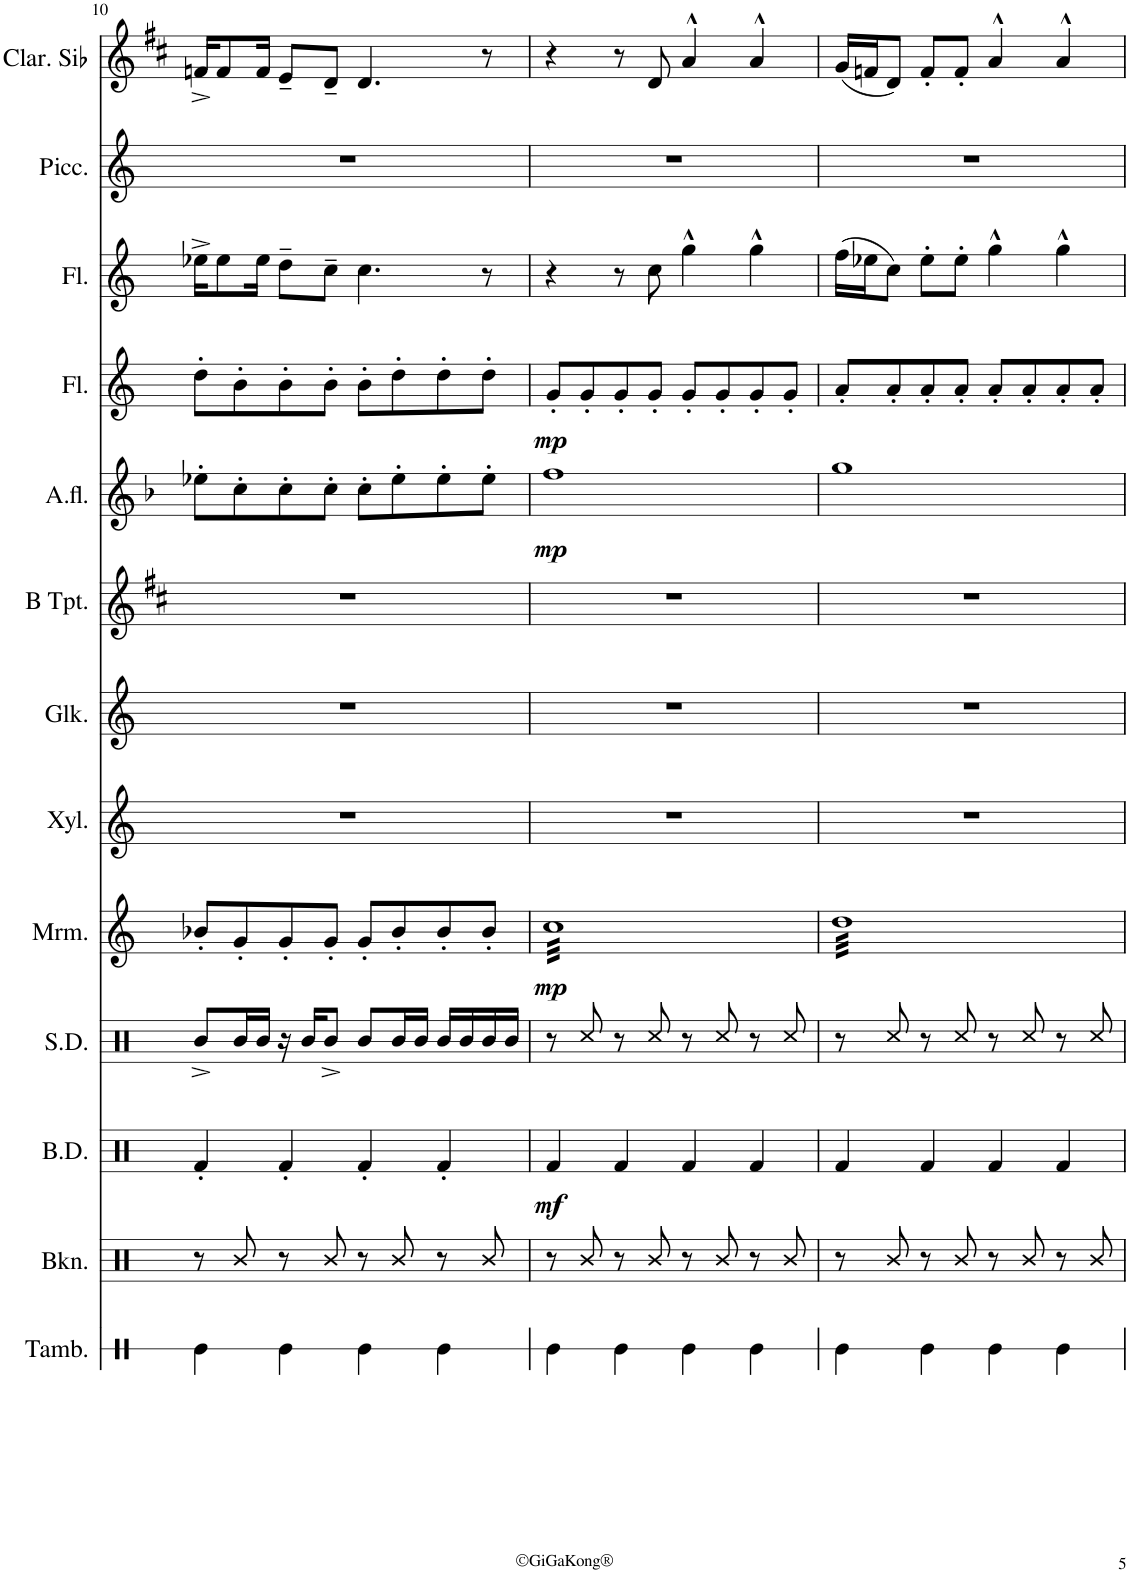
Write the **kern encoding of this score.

**kern	**kern	**kern	**dynam	**kern	**kern	**dynam	**kern	**kern	**kern	**kern	**dynam	**kern	**dynam	**kern	**kern	**kern
*part13	*part12	*part11	*part11	*part10	*part9	*part9	*part8	*part7	*part6	*part5	*part5	*part4	*part4	*part3	*part2	*part1
*staff13	*staff12	*staff11	*staff11	*staff10	*staff9	*staff9	*staff8	*staff7	*staff6	*staff5	*staff5	*staff4	*staff4	*staff3	*staff2	*staff1
*I"Tamburin	*I"Becken	*I"Bass Drums	*	*I"Snare Drum	*I"Marimba	*	*I"Xylophon	*I"Glockenspiel	*I"B Trompete	*I"Altflöte	*	*I"Flöte 2	*	*I"Flöte 1	*I"Piccoloflöte	*I"Clarinette en Sib
*I'Tamb.	*I'Bkn.	*I'B.D.	*	*I'S.D.	*I'Mrm.	*	*I'Xyl.	*I'Glk.	*I'B Tpt.	*I'A.fl.	*	*I'Fl.	*	*I'Fl.	*I'Picc.	*I'Clar. Sib
!!LO:PB:g=z
*clefX	*clefX	*clefX	*	*clefX	*clefG2	*	*clefG2	*clefG2	*clefG2	*clefG2	*	*clefG2	*	*clefG2	*clefG2	*clefG2
*	*	*	*	*	*	*	*Trd-7c-12	*Trd-14c-24	*Trd1c2	*Trd3c5	*	*	*	*	*Trd-7c-12	*Trd1c2
*k[]	*k[]	*k[]	*	*k[]	*k[]	*	*k[]	*k[]	*k[f#c#]	*k[b-]	*	*k[]	*	*k[]	*k[]	*k[f#c#]
*M4/4	*M4/4	*M4/4	*	*M4/4	*M4/4	*	*M4/4	*M4/4	*M4/4	*M4/4	*	*M4/4	*	*M4/4	*M4/4	*M4/4
=10	=10	=10	=10	=10	=10	=10	=10	=10	=10	=10	=10	=10	=10	=10	=10	=10
4Re\	8r	4Rf'/	.	8R^/L	8b-X'/L	.	1r	1r	1r	8ee-X'\L	.	8dd'\L	.	16ee-X^\KL	1r	16fn^/KL
.	.	.	.	.	.	.	.	.	.	.	.	.	.	8ee-\	.	8f/
.	8R/	.	.	16R/L	8g'/	.	.	.	.	8cc'\	.	8b'\	.	.	.	.
.	.	.	.	16R/JJ	.	.	.	.	.	.	.	.	.	16ee-\Jk	.	16f/Jk
4Re\	8r	4Rf'/	.	16r	8g'/	.	.	.	.	8cc'\	.	8b'\	.	8dd~\L	.	8e~/L
.	.	.	.	16R/KL	.	.	.	.	.	.	.	.	.	.	.	.
.	8R/	.	.	8R^/J	8g'/J	.	.	.	.	8cc'\J	.	8b'\J	.	8cc~\J	.	8d~/J
4Re\	8r	4Rf'/	.	8R/L	8g'/L	.	.	.	.	8cc'\L	.	8b'\L	.	4.cc\	.	4.d/
.	8R/	.	.	16R/L	8b-'/	.	.	.	.	8ee-'\	.	8dd'\	.	.	.	.
.	.	.	.	16R/JJ	.	.	.	.	.	.	.	.	.	.	.	.
4Re\	8r	4Rf'/	.	16R/LL	8b-'/	.	.	.	.	8ee-'\	.	8dd'\	.	.	.	.
.	.	.	.	16R/	.	.	.	.	.	.	.	.	.	.	.	.
.	8R/	.	.	16R/	8b-'/J	.	.	.	.	8ee-'\J	.	8dd'\J	.	8r	.	8r
.	.	.	.	16R/JJ	.	.	.	.	.	.	.	.	.	.	.	.
=11	=11	=11	=11	=11	=11	=11	=11	=11	=11	=11	=11	=11	=11	=11	=11	=11
!	!	!	!LO:DY:b	!	!	!LO:DY:b	!	!	!	!	!LO:DY:b	!	!LO:DY:b	!	!	!
*	*	*	*	*	*tremolo	*	*	*	*	*	*	*	*	*	*	*
4Re\	8r	4Rf/	mf	8r	32ccLLL	mp	1r	1r	1r	1ff	mp	8g'/L	mp	4r	1r	4r
.	.	.	.	.	32cc	.	.	.	.	.	.	.	.	.	.	.
.	.	.	.	.	32cc	.	.	.	.	.	.	.	.	.	.	.
.	.	.	.	.	32cc	.	.	.	.	.	.	.	.	.	.	.
.	8R/	.	.	8Rcc/	32cc	.	.	.	.	.	.	8g'/	.	.	.	.
.	.	.	.	.	32cc	.	.	.	.	.	.	.	.	.	.	.
.	.	.	.	.	32cc	.	.	.	.	.	.	.	.	.	.	.
.	.	.	.	.	32cc	.	.	.	.	.	.	.	.	.	.	.
4Re\	8r	4Rf/	.	8r	32cc	.	.	.	.	.	.	8g'/	.	8r	.	8r
.	.	.	.	.	32cc	.	.	.	.	.	.	.	.	.	.	.
.	.	.	.	.	32cc	.	.	.	.	.	.	.	.	.	.	.
.	.	.	.	.	32cc	.	.	.	.	.	.	.	.	.	.	.
.	8R/	.	.	8Rcc/	32cc	.	.	.	.	.	.	8g'/J	.	8cc\	.	8d/
.	.	.	.	.	32cc	.	.	.	.	.	.	.	.	.	.	.
.	.	.	.	.	32cc	.	.	.	.	.	.	.	.	.	.	.
.	.	.	.	.	32cc	.	.	.	.	.	.	.	.	.	.	.
4Re\	8r	4Rf/	.	8r	32cc	.	.	.	.	.	.	8g'/L	.	4gg^^\	.	4a^^/
.	.	.	.	.	32cc	.	.	.	.	.	.	.	.	.	.	.
.	.	.	.	.	32cc	.	.	.	.	.	.	.	.	.	.	.
.	.	.	.	.	32cc	.	.	.	.	.	.	.	.	.	.	.
.	8R/	.	.	8Rcc/	32cc	.	.	.	.	.	.	8g'/	.	.	.	.
.	.	.	.	.	32cc	.	.	.	.	.	.	.	.	.	.	.
.	.	.	.	.	32cc	.	.	.	.	.	.	.	.	.	.	.
.	.	.	.	.	32cc	.	.	.	.	.	.	.	.	.	.	.
4Re\	8r	4Rf/	.	8r	32cc	.	.	.	.	.	.	8g'/	.	4gg^^\	.	4a^^/
.	.	.	.	.	32cc	.	.	.	.	.	.	.	.	.	.	.
.	.	.	.	.	32cc	.	.	.	.	.	.	.	.	.	.	.
.	.	.	.	.	32cc	.	.	.	.	.	.	.	.	.	.	.
.	8R/	.	.	8Rcc/	32cc	.	.	.	.	.	.	8g'/J	.	.	.	.
.	.	.	.	.	32cc	.	.	.	.	.	.	.	.	.	.	.
.	.	.	.	.	32cc	.	.	.	.	.	.	.	.	.	.	.
.	.	.	.	.	32ccJJJ	.	.	.	.	.	.	.	.	.	.	.
=12	=12	=12	=12	=12	=12	=12	=12	=12	=12	=12	=12	=12	=12	=12	=12	=12
4Re\	8r	4Rf/	.	8r	32ddLLL	.	1r	1r	1r	1gg	.	8a'/L	.	(16ff\LL	1r	(16g/LL
.	.	.	.	.	32dd	.	.	.	.	.	.	.	.	.	.	.
.	.	.	.	.	32dd	.	.	.	.	.	.	.	.	16ee-X\J	.	16fn/J
.	.	.	.	.	32dd	.	.	.	.	.	.	.	.	.	.	.
.	8R/	.	.	8Rcc/	32dd	.	.	.	.	.	.	8a'/	.	8cc\J)	.	8d/J)
.	.	.	.	.	32dd	.	.	.	.	.	.	.	.	.	.	.
.	.	.	.	.	32dd	.	.	.	.	.	.	.	.	.	.	.
.	.	.	.	.	32dd	.	.	.	.	.	.	.	.	.	.	.
4Re\	8r	4Rf/	.	8r	32dd	.	.	.	.	.	.	8a'/	.	8ee-'\L	.	8f'/L
.	.	.	.	.	32dd	.	.	.	.	.	.	.	.	.	.	.
.	.	.	.	.	32dd	.	.	.	.	.	.	.	.	.	.	.
.	.	.	.	.	32dd	.	.	.	.	.	.	.	.	.	.	.
.	8R/	.	.	8Rcc/	32dd	.	.	.	.	.	.	8a'/J	.	8ee-'\J	.	8f'/J
.	.	.	.	.	32dd	.	.	.	.	.	.	.	.	.	.	.
.	.	.	.	.	32dd	.	.	.	.	.	.	.	.	.	.	.
.	.	.	.	.	32dd	.	.	.	.	.	.	.	.	.	.	.
4Re\	8r	4Rf/	.	8r	32dd	.	.	.	.	.	.	8a'/L	.	4gg^^\	.	4a^^/
.	.	.	.	.	32dd	.	.	.	.	.	.	.	.	.	.	.
.	.	.	.	.	32dd	.	.	.	.	.	.	.	.	.	.	.
.	.	.	.	.	32dd	.	.	.	.	.	.	.	.	.	.	.
.	8R/	.	.	8Rcc/	32dd	.	.	.	.	.	.	8a'/	.	.	.	.
.	.	.	.	.	32dd	.	.	.	.	.	.	.	.	.	.	.
.	.	.	.	.	32dd	.	.	.	.	.	.	.	.	.	.	.
.	.	.	.	.	32dd	.	.	.	.	.	.	.	.	.	.	.
4Re\	8r	4Rf/	.	8r	32dd	.	.	.	.	.	.	8a'/	.	4gg^^\	.	4a^^/
.	.	.	.	.	32dd	.	.	.	.	.	.	.	.	.	.	.
.	.	.	.	.	32dd	.	.	.	.	.	.	.	.	.	.	.
.	.	.	.	.	32dd	.	.	.	.	.	.	.	.	.	.	.
.	8R/	.	.	8Rcc/	32dd	.	.	.	.	.	.	8a'/J	.	.	.	.
.	.	.	.	.	32dd	.	.	.	.	.	.	.	.	.	.	.
.	.	.	.	.	32dd	.	.	.	.	.	.	.	.	.	.	.
.	.	.	.	.	32ddJJJ	.	.	.	.	.	.	.	.	.	.	.
*	*	*	*	*	*Xtremolo	*	*	*	*	*	*	*	*	*	*	*
=	=	=	=	=	=	=	=	=	=	=	=	=	=	=	=	=
*-	*-	*-	*-	*-	*-	*-	*-	*-	*-	*-	*-	*-	*-	*-	*-	*-
